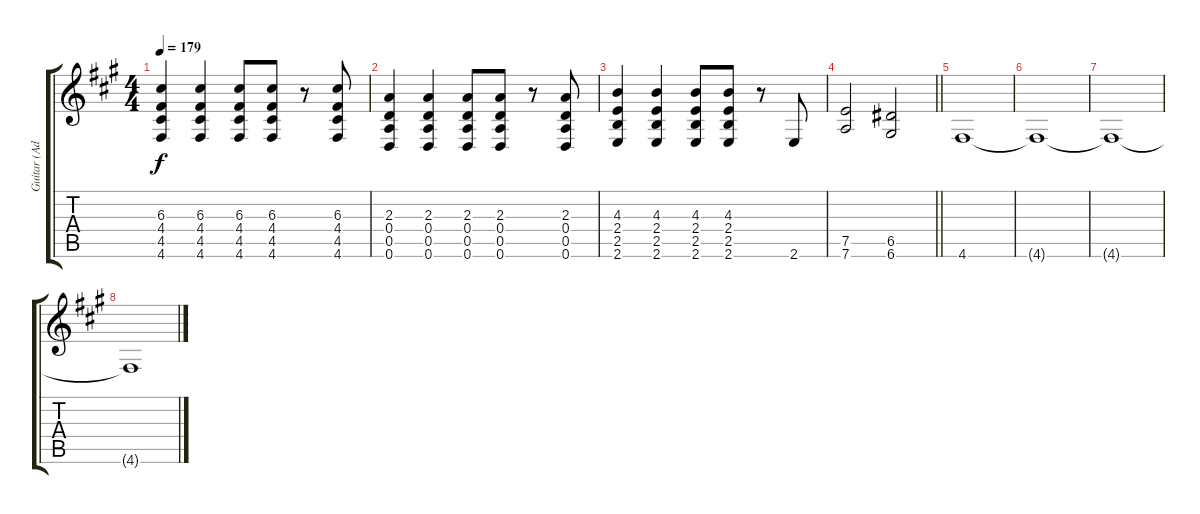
\track ("Guitar (Adam Gontier)" "Guitar (Ad") {instrument acousticguitarsteel}
\staff {score tabs}
\tuning (E4 B3 G3 D3 A2 D2) {hide}
\ts (4 4)
\tempo 179
\clef g2
\ks f#minor
(6.3 4.4 4.5 4.6).4{dy f} (6.3 4.4 4.5 4.6).4 (6.3 4.4 4.5 4.6).8 (6.3 4.4 4.5 4.6).8 r.8 (6.3 4.4 4.5 4.6).8 |
(2.3 0.4 0.5 0.6).4 (2.3 0.4 0.5 0.6).4 (2.3 0.4 0.5 0.6).8 (2.3 0.4 0.5 0.6).8 r.8 (2.3 0.4 0.5 0.6).8 |
(4.3 2.4 2.5 2.6).4 (4.3 2.4 2.5 2.6).4 (4.3 2.4 2.5 2.6).8 (4.3 2.4 2.5 2.6).8 r.8 2.6.8 |
\barLineRight lightlight
(7.5 7.6).2 (6.5 6.6).2 |
4.6.1{volume 0} |
4.6{t}.1 |
4.6{t}.1 |
4.6{t}.1
